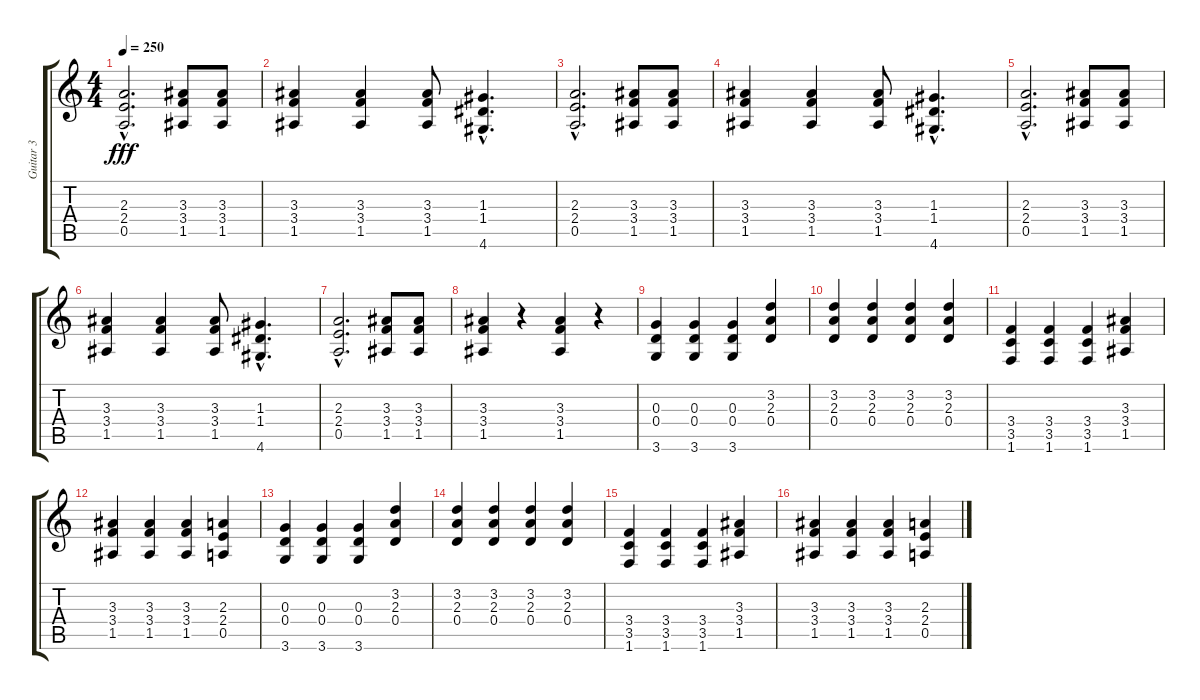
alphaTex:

\track ("Guitar 3" "Guitar 3") {instrument distortionguitar}
\staff {score tabs}
\tuning (E4 B3 G3 D3 A2 E2) {hide}
\ts (4 4)
\tempo 250
\clef g2
\ks c
(2.3{hac} 2.4{hac} 0.5{hac}).2{d dy fff} (3.3 3.4 1.5).8 (3.3 3.4 1.5).8 |
(3.3 3.4 1.5).4 (3.3 3.4 1.5).4 (3.3 3.4 1.5).8 (1.3{hac} 1.4{hac} 4.6{hac}).4{d} |
(2.3{hac} 2.4{hac} 0.5{hac}).2{d} (3.3 3.4 1.5).8 (3.3 3.4 1.5).8 |
(3.3 3.4 1.5).4 (3.3 3.4 1.5).4 (3.3 3.4 1.5).8 (1.3{hac} 1.4{hac} 4.6{hac}).4{d} |
(2.3{hac} 2.4{hac} 0.5{hac}).2{d} (3.3 3.4 1.5).8 (3.3 3.4 1.5).8 |
(3.3 3.4 1.5).4 (3.3 3.4 1.5).4 (3.3 3.4 1.5).8 (1.3{hac} 1.4{hac} 4.6{hac}).4{d} |
(2.3{hac} 2.4{hac} 0.5{hac}).2{d} (3.3 3.4 1.5).8 (3.3 3.4 1.5).8 |
(3.3 3.4 1.5).4 r.4 (3.3 3.4 1.5).4 r.4 |
(0.3 0.4 3.6).4 (0.3 0.4 3.6).4 (0.3 0.4 3.6).4 (3.2 2.3 0.4).4 |
(3.2 2.3 0.4).4 (3.2 2.3 0.4).4 (3.2 2.3 0.4).4 (3.2 2.3 0.4).4 |
(3.4 3.5 1.6).4 (3.4 3.5 1.6).4 (3.4 3.5 1.6).4 (3.3 3.4 1.5).4 |
(3.3 3.4 1.5).4 (3.3 3.4 1.5).4 (3.3 3.4 1.5).4 (2.3 2.4 0.5).4 |
(0.3 0.4 3.6).4 (0.3 0.4 3.6).4 (0.3 0.4 3.6).4 (3.2 2.3 0.4).4 |
(3.2 2.3 0.4).4 (3.2 2.3 0.4).4 (3.2 2.3 0.4).4 (3.2 2.3 0.4).4 |
(3.4 3.5 1.6).4 (3.4 3.5 1.6).4 (3.4 3.5 1.6).4 (3.3 3.4 1.5).4 |
(3.3 3.4 1.5).4 (3.3 3.4 1.5).4 (3.3 3.4 1.5).4 (2.3 2.4 0.5).4
